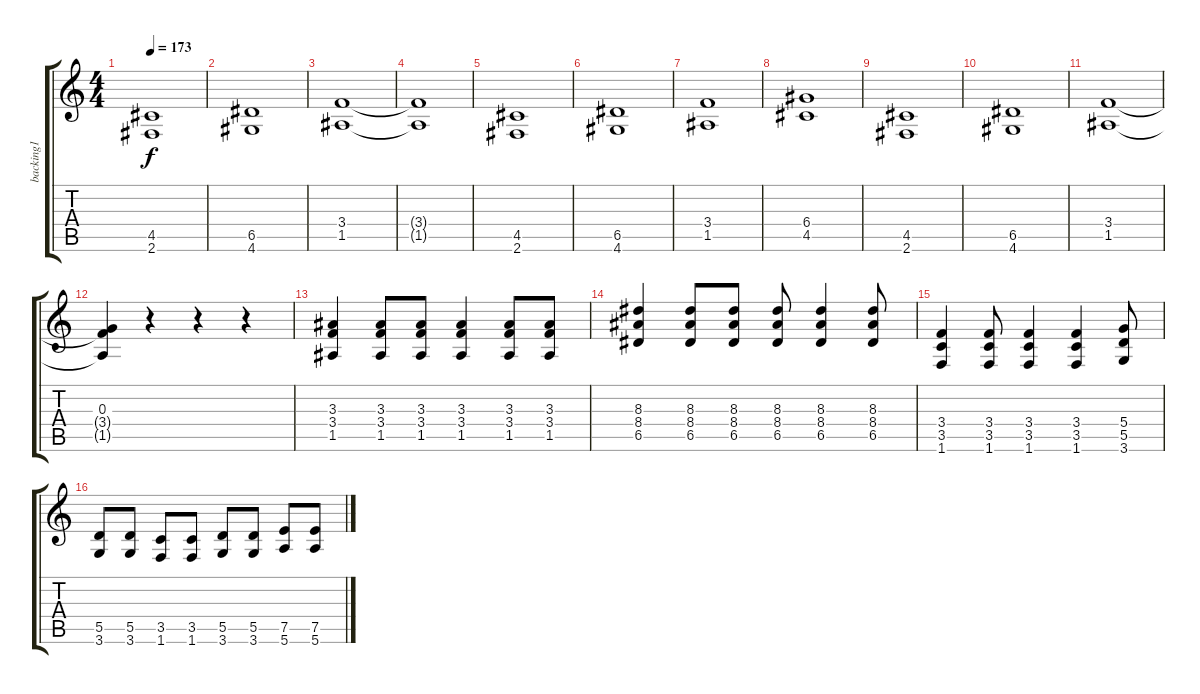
\track ("backing1" "backing1") {mute instrument overdrivenguitar}
\staff {score tabs}
\tuning (E4 B3 G3 D3 A2 E2) {hide}
\ts (4 4)
\tempo 173
\clef g2
\ks c
(4.5 2.6).1{dy f} |
(6.5 4.6).1 |
(3.4 1.5).1 |
(3.4{t} 1.5{t}).1 |
(4.5 2.6).1 |
(6.5 4.6).1 |
(3.4 1.5).1 |
(6.4 4.5).1 |
(4.5 2.6).1 |
(6.5 4.6).1 |
(3.4 1.5).1 |
(0.3 3.4{t} 1.5{t}).4 r.4 r.4 r.4 |
(3.3 3.4 1.5).4 (3.3 3.4 1.5).8 (3.3 3.4 1.5).8 (3.3 3.4 1.5).4 (3.3 3.4 1.5).8 (3.3 3.4 1.5).8 |
(8.3 8.4 6.5).4 (8.3 8.4 6.5).8 (8.3 8.4 6.5).8 (8.3 8.4 6.5).8 (8.3 8.4 6.5).4 (8.3 8.4 6.5).8 |
(3.4 3.5 1.6).4 (3.4 3.5 1.6).8 (3.4 3.5 1.6).4 (3.4 3.5 1.6).4 (5.4 5.5 3.6).8 |
(5.5 3.6).8 (5.5 3.6).8 (3.5 1.6).8 (3.5 1.6).8 (5.5 3.6).8 (5.5 3.6).8 (7.5 5.6).8 (7.5 5.6).8
